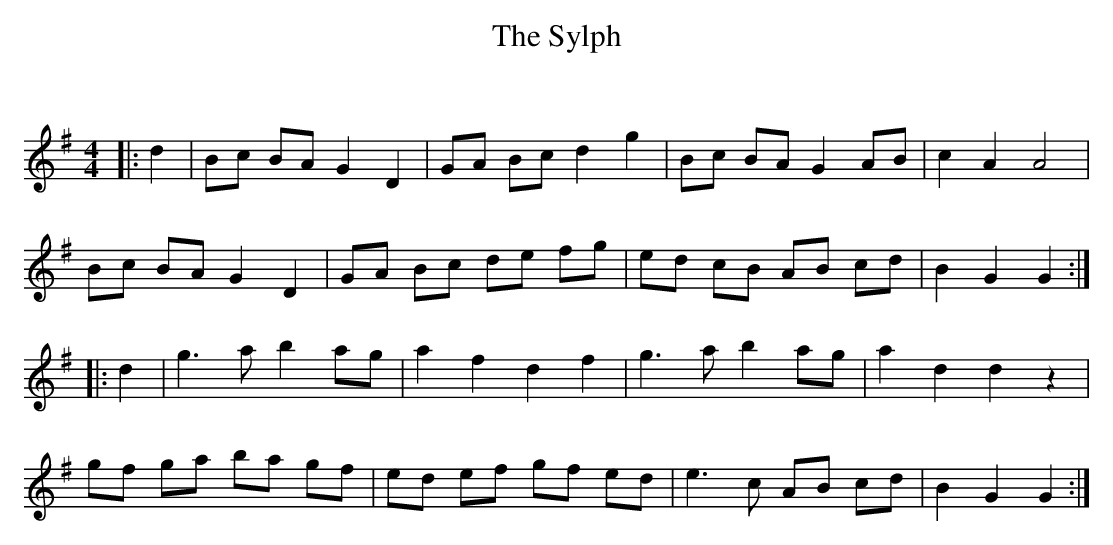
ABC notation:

X:1
T: The Sylph
C:
Q: 232
K:G
M:4/4
L:1/8
|:d2|Bc BA G2 D2|GA Bc d2 g2|Bc BA G2 AB|c2 A2 A4|
Bc BA G2 D2|GA Bc de fg|ed cB AB cd|B2 G2 G2:|
|:d2|g3a b2 ag|a2 f2 d2 f2|g3a b2 ag|a2 d2 d2 z2|
gf ga ba gf|ed ef gf ed|e3c AB cd|B2 G2 G2:|
